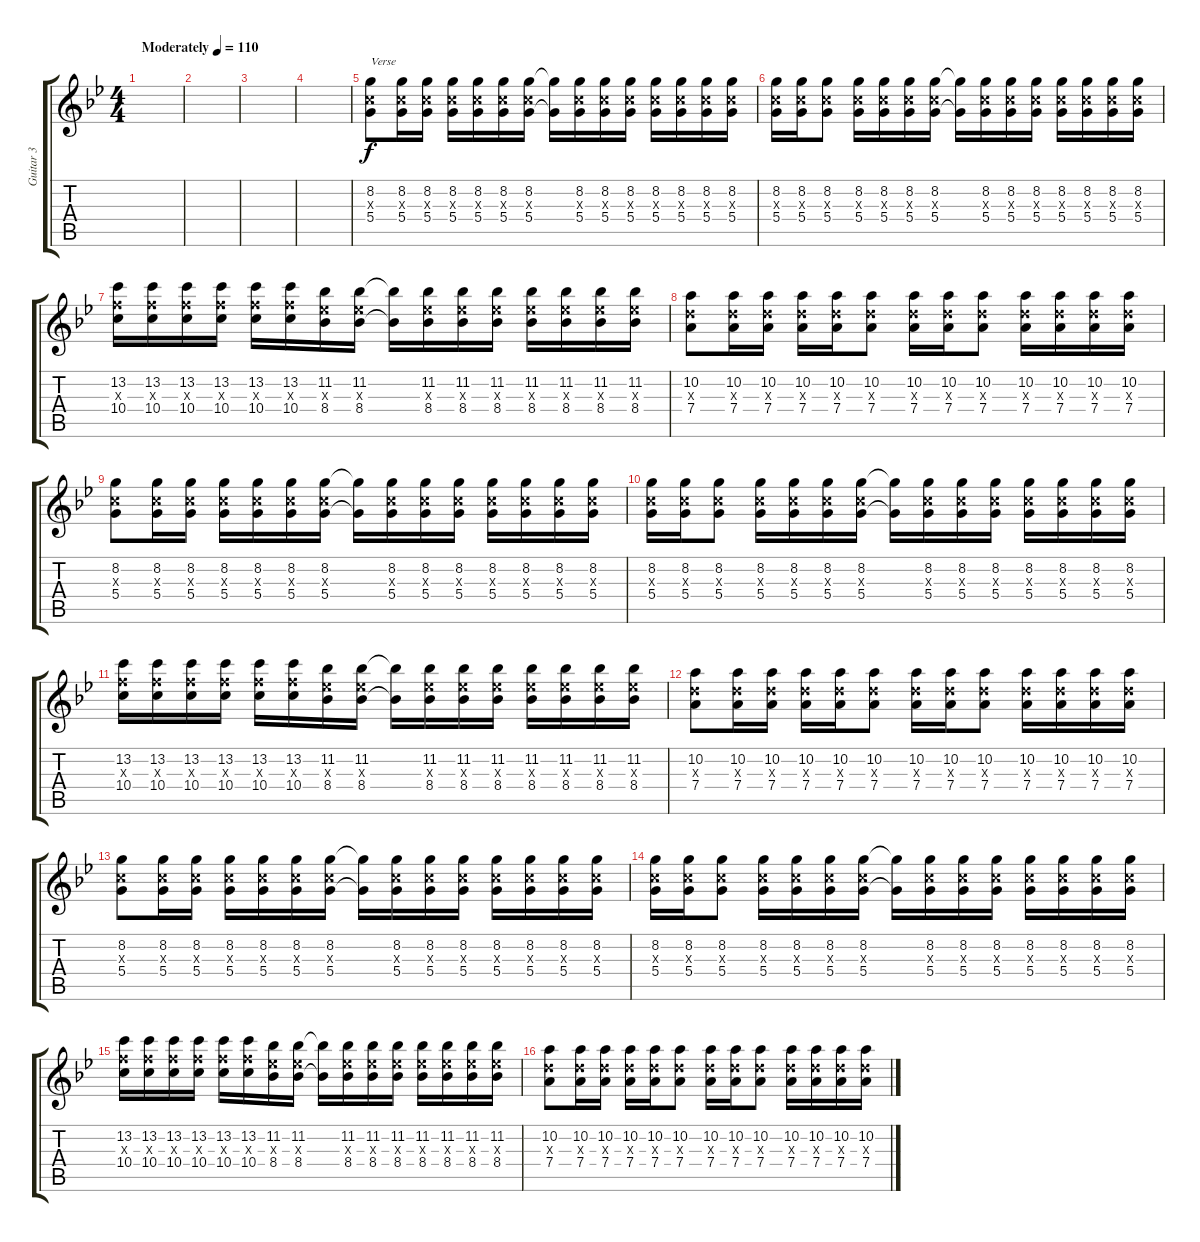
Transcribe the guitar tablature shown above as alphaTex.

\track ("Guitar 3" "Guitar 3") {instrument distortionguitar}
\staff {score tabs}
\tuning (E4 B3 G3 D3 A2 E2) {hide}
\ts (4 4)
\tempo (110 "Moderately")
\clef g2
\ks bb
|
|
|
|
(8.2 5.3{x} 5.4).8{txt "Verse"} (8.2 5.3{x} 5.4).16 (8.2 5.3{x} 5.4).16 (8.2 5.3{x} 5.4).16 (8.2 5.3{x} 5.4).16 (8.2 5.3{x} 5.4).16 (8.2 5.3{x} 5.4).16 (8.2{t} 5.4{t}).16 (8.2 5.3{x} 5.4).16 (8.2 5.3{x} 5.4).16 (8.2 5.3{x} 5.4).16 (8.2 5.3{x} 5.4).16 (8.2 5.3{x} 5.4).16 (8.2 5.3{x} 5.4).16 (8.2 5.3{x} 5.4).16 |
(8.2 5.3{x} 5.4).16 (8.2 5.3{x} 5.4).16 (8.2 5.3{x} 5.4).8 (8.2 5.3{x} 5.4).16 (8.2 5.3{x} 5.4).16 (8.2 5.3{x} 5.4).16 (8.2 5.3{x} 5.4).16 (8.2{t} 5.4{t}).16 (8.2 5.3{x} 5.4).16 (8.2 5.3{x} 5.4).16 (8.2 5.3{x} 5.4).16 (8.2 5.3{x} 5.4).16 (8.2 5.3{x} 5.4).16 (8.2 5.3{x} 5.4).16 (8.2 5.3{x} 5.4).16 |
(13.2 10.3{x} 10.4).16 (13.2 10.3{x} 10.4).16 (13.2 10.3{x} 10.4).16 (13.2 10.3{x} 10.4).16 (13.2 10.3{x} 10.4).16 (13.2 10.3{x} 10.4).16 (11.2 8.3{x} 8.4).16 (11.2 8.3{x} 8.4).16 (11.2{t} 8.4{t}).16 (11.2 8.3{x} 8.4).16 (11.2 8.3{x} 8.4).16 (11.2 8.3{x} 8.4).16 (11.2 8.3{x} 8.4).16 (11.2 8.3{x} 8.4).16 (11.2 8.3{x} 8.4).16 (11.2 8.3{x} 8.4).16 |
(10.2 7.3{x} 7.4).8 (10.2 7.3{x} 7.4).16 (10.2 7.3{x} 7.4).16 (10.2 7.3{x} 7.4).16 (10.2 7.3{x} 7.4).16 (10.2 7.3{x} 7.4).8 (10.2 7.3{x} 7.4).16 (10.2 7.3{x} 7.4).16 (10.2 7.3{x} 7.4).8 (10.2 7.3{x} 7.4).16 (10.2 7.3{x} 7.4).16 (10.2 7.3{x} 7.4).16 (10.2 7.3{x} 7.4).16 |
(8.2 5.3{x} 5.4).8 (8.2 5.3{x} 5.4).16 (8.2 5.3{x} 5.4).16 (8.2 5.3{x} 5.4).16 (8.2 5.3{x} 5.4).16 (8.2 5.3{x} 5.4).16 (8.2 5.3{x} 5.4).16 (8.2{t} 5.4{t}).16 (8.2 5.3{x} 5.4).16 (8.2 5.3{x} 5.4).16 (8.2 5.3{x} 5.4).16 (8.2 5.3{x} 5.4).16 (8.2 5.3{x} 5.4).16 (8.2 5.3{x} 5.4).16 (8.2 5.3{x} 5.4).16 |
(8.2 5.3{x} 5.4).16 (8.2 5.3{x} 5.4).16 (8.2 5.3{x} 5.4).8 (8.2 5.3{x} 5.4).16 (8.2 5.3{x} 5.4).16 (8.2 5.3{x} 5.4).16 (8.2 5.3{x} 5.4).16 (8.2{t} 5.4{t}).16 (8.2 5.3{x} 5.4).16 (8.2 5.3{x} 5.4).16 (8.2 5.3{x} 5.4).16 (8.2 5.3{x} 5.4).16 (8.2 5.3{x} 5.4).16 (8.2 5.3{x} 5.4).16 (8.2 5.3{x} 5.4).16 |
(13.2 10.3{x} 10.4).16 (13.2 10.3{x} 10.4).16 (13.2 10.3{x} 10.4).16 (13.2 10.3{x} 10.4).16 (13.2 10.3{x} 10.4).16 (13.2 10.3{x} 10.4).16 (11.2 8.3{x} 8.4).16 (11.2 8.3{x} 8.4).16 (11.2{t} 8.4{t}).16 (11.2 8.3{x} 8.4).16 (11.2 8.3{x} 8.4).16 (11.2 8.3{x} 8.4).16 (11.2 8.3{x} 8.4).16 (11.2 8.3{x} 8.4).16 (11.2 8.3{x} 8.4).16 (11.2 8.3{x} 8.4).16 |
(10.2 7.3{x} 7.4).8 (10.2 7.3{x} 7.4).16 (10.2 7.3{x} 7.4).16 (10.2 7.3{x} 7.4).16 (10.2 7.3{x} 7.4).16 (10.2 7.3{x} 7.4).8 (10.2 7.3{x} 7.4).16 (10.2 7.3{x} 7.4).16 (10.2 7.3{x} 7.4).8 (10.2 7.3{x} 7.4).16 (10.2 7.3{x} 7.4).16 (10.2 7.3{x} 7.4).16 (10.2 7.3{x} 7.4).16 |
(8.2 5.3{x} 5.4).8 (8.2 5.3{x} 5.4).16 (8.2 5.3{x} 5.4).16 (8.2 5.3{x} 5.4).16 (8.2 5.3{x} 5.4).16 (8.2 5.3{x} 5.4).16 (8.2 5.3{x} 5.4).16 (8.2{t} 5.4{t}).16 (8.2 5.3{x} 5.4).16 (8.2 5.3{x} 5.4).16 (8.2 5.3{x} 5.4).16 (8.2 5.3{x} 5.4).16 (8.2 5.3{x} 5.4).16 (8.2 5.3{x} 5.4).16 (8.2 5.3{x} 5.4).16 |
(8.2 5.3{x} 5.4).16 (8.2 5.3{x} 5.4).16 (8.2 5.3{x} 5.4).8 (8.2 5.3{x} 5.4).16 (8.2 5.3{x} 5.4).16 (8.2 5.3{x} 5.4).16 (8.2 5.3{x} 5.4).16 (8.2{t} 5.4{t}).16 (8.2 5.3{x} 5.4).16 (8.2 5.3{x} 5.4).16 (8.2 5.3{x} 5.4).16 (8.2 5.3{x} 5.4).16 (8.2 5.3{x} 5.4).16 (8.2 5.3{x} 5.4).16 (8.2 5.3{x} 5.4).16 |
(13.2 10.3{x} 10.4).16 (13.2 10.3{x} 10.4).16 (13.2 10.3{x} 10.4).16 (13.2 10.3{x} 10.4).16 (13.2 10.3{x} 10.4).16 (13.2 10.3{x} 10.4).16 (11.2 8.3{x} 8.4).16 (11.2 8.3{x} 8.4).16 (11.2{t} 8.4{t}).16 (11.2 8.3{x} 8.4).16 (11.2 8.3{x} 8.4).16 (11.2 8.3{x} 8.4).16 (11.2 8.3{x} 8.4).16 (11.2 8.3{x} 8.4).16 (11.2 8.3{x} 8.4).16 (11.2 8.3{x} 8.4).16 |
(10.2 7.3{x} 7.4).8 (10.2 7.3{x} 7.4).16 (10.2 7.3{x} 7.4).16 (10.2 7.3{x} 7.4).16 (10.2 7.3{x} 7.4).16 (10.2 7.3{x} 7.4).8 (10.2 7.3{x} 7.4).16 (10.2 7.3{x} 7.4).16 (10.2 7.3{x} 7.4).8 (10.2 7.3{x} 7.4).16 (10.2 7.3{x} 7.4).16 (10.2 7.3{x} 7.4).16 (10.2 7.3{x} 7.4).16
